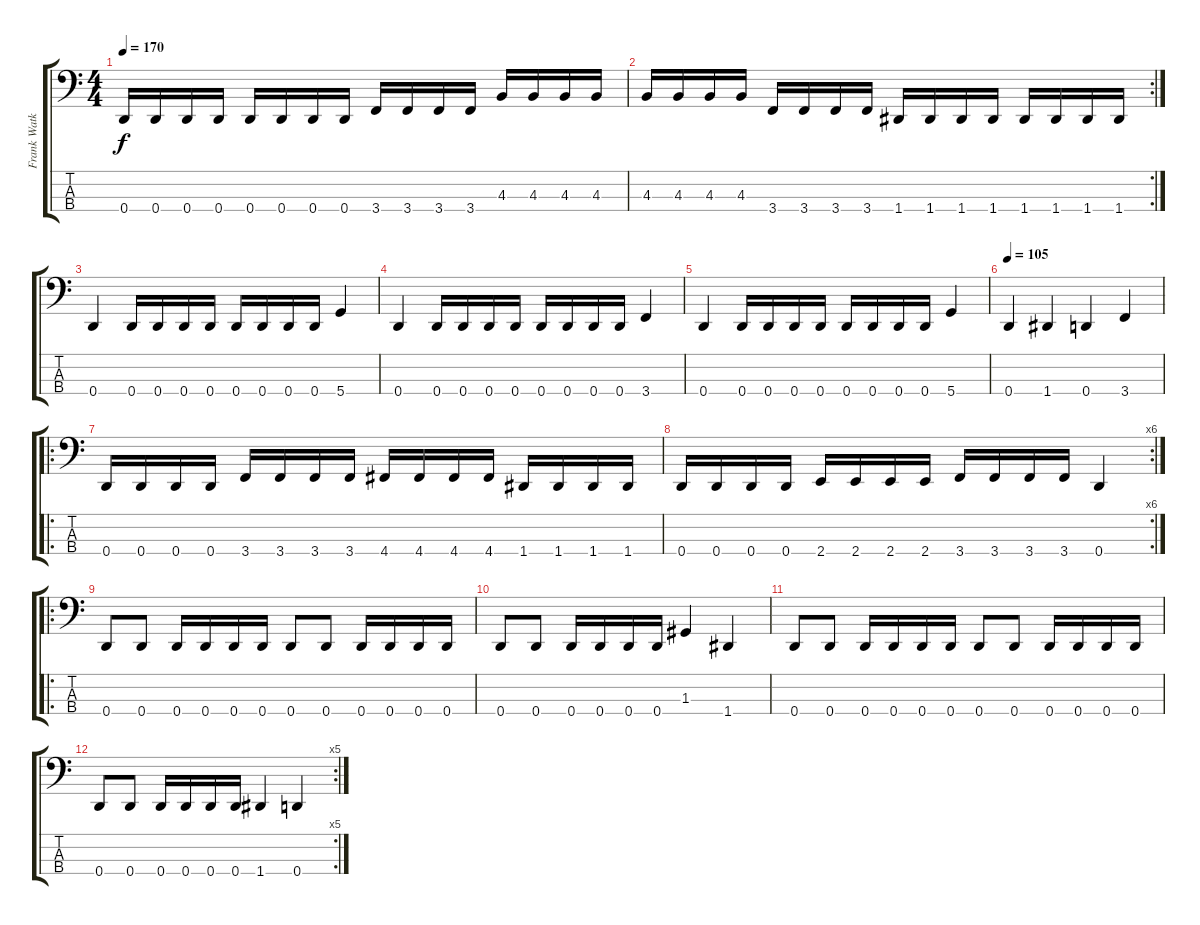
\track ("Frank Watkins" "Frank Watk") {instrument electricbasspick}
\staff {score tabs}
\tuning (F2 C2 G1 D1) {hide}
\ts (4 4)
\tempo 170
\clef f4
\ks c
0.4.16{dy f} 0.4.16 0.4.16 0.4.16 0.4.16 0.4.16 0.4.16 0.4.16 3.4.16 3.4.16 3.4.16 3.4.16 4.3.16 4.3.16 4.3.16 4.3.16 |
\rc 2
4.3.16 4.3.16 4.3.16 4.3.16 3.4.16 3.4.16 3.4.16 3.4.16 1.4.16 1.4.16 1.4.16 1.4.16 1.4.16 1.4.16 1.4.16 1.4.16 |
0.4.4 0.4.16 0.4.16 0.4.16 0.4.16 0.4.16 0.4.16 0.4.16 0.4.16 5.4.4 |
0.4.4 0.4.16 0.4.16 0.4.16 0.4.16 0.4.16 0.4.16 0.4.16 0.4.16 3.4.4 |
0.4.4 0.4.16 0.4.16 0.4.16 0.4.16 0.4.16 0.4.16 0.4.16 0.4.16 5.4.4 |
\tempo 105
0.4.4 1.4.4 0.4.4 3.4.4 |
\ro
0.4.16 0.4.16 0.4.16 0.4.16 3.4.16 3.4.16 3.4.16 3.4.16 4.4.16 4.4.16 4.4.16 4.4.16 1.4.16 1.4.16 1.4.16 1.4.16 |
\rc 6
0.4.16 0.4.16 0.4.16 0.4.16 2.4.16 2.4.16 2.4.16 2.4.16 3.4.16 3.4.16 3.4.16 3.4.16 0.4.4 |
\ro
0.4.8 0.4.8 0.4.16 0.4.16 0.4.16 0.4.16 0.4.8 0.4.8 0.4.16 0.4.16 0.4.16 0.4.16 |
0.4.8 0.4.8 0.4.16 0.4.16 0.4.16 0.4.16 1.3.4 1.4.4 |
0.4.8 0.4.8 0.4.16 0.4.16 0.4.16 0.4.16 0.4.8 0.4.8 0.4.16 0.4.16 0.4.16 0.4.16 |
\rc 5
0.4.8 0.4.8 0.4.16 0.4.16 0.4.16 0.4.16 1.4.4 0.4.4
